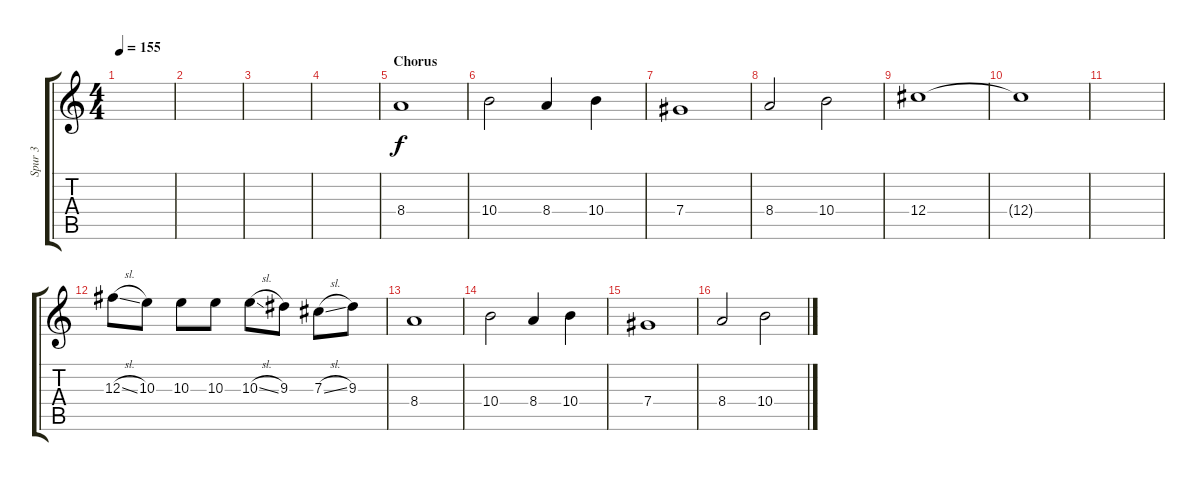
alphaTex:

\track ("Spur 3" "Spur 3") {instrument electricguitarclean}
\staff {score tabs}
\tuning (Eb4 Bb3 Gb3 Db3 Ab2 Db2) {hide}
\ts (4 4)
\tempo 155
\clef g2
\ks c
|
|
|
|
\section ("" "Chorus")
8.4.1 |
10.4.2 8.4.4 10.4.4 |
7.4.1 |
8.4.2 10.4.2 |
12.4.1 |
12.4{t}.1 |
|
12.3{sl}.8 10.3.8 10.3.8 10.3.8 10.3{sl}.8 9.3.8 7.3{sl}.8 9.3.8 |
8.4.1 |
10.4.2 8.4.4 10.4.4 |
7.4.1 |
8.4.2 10.4.2
